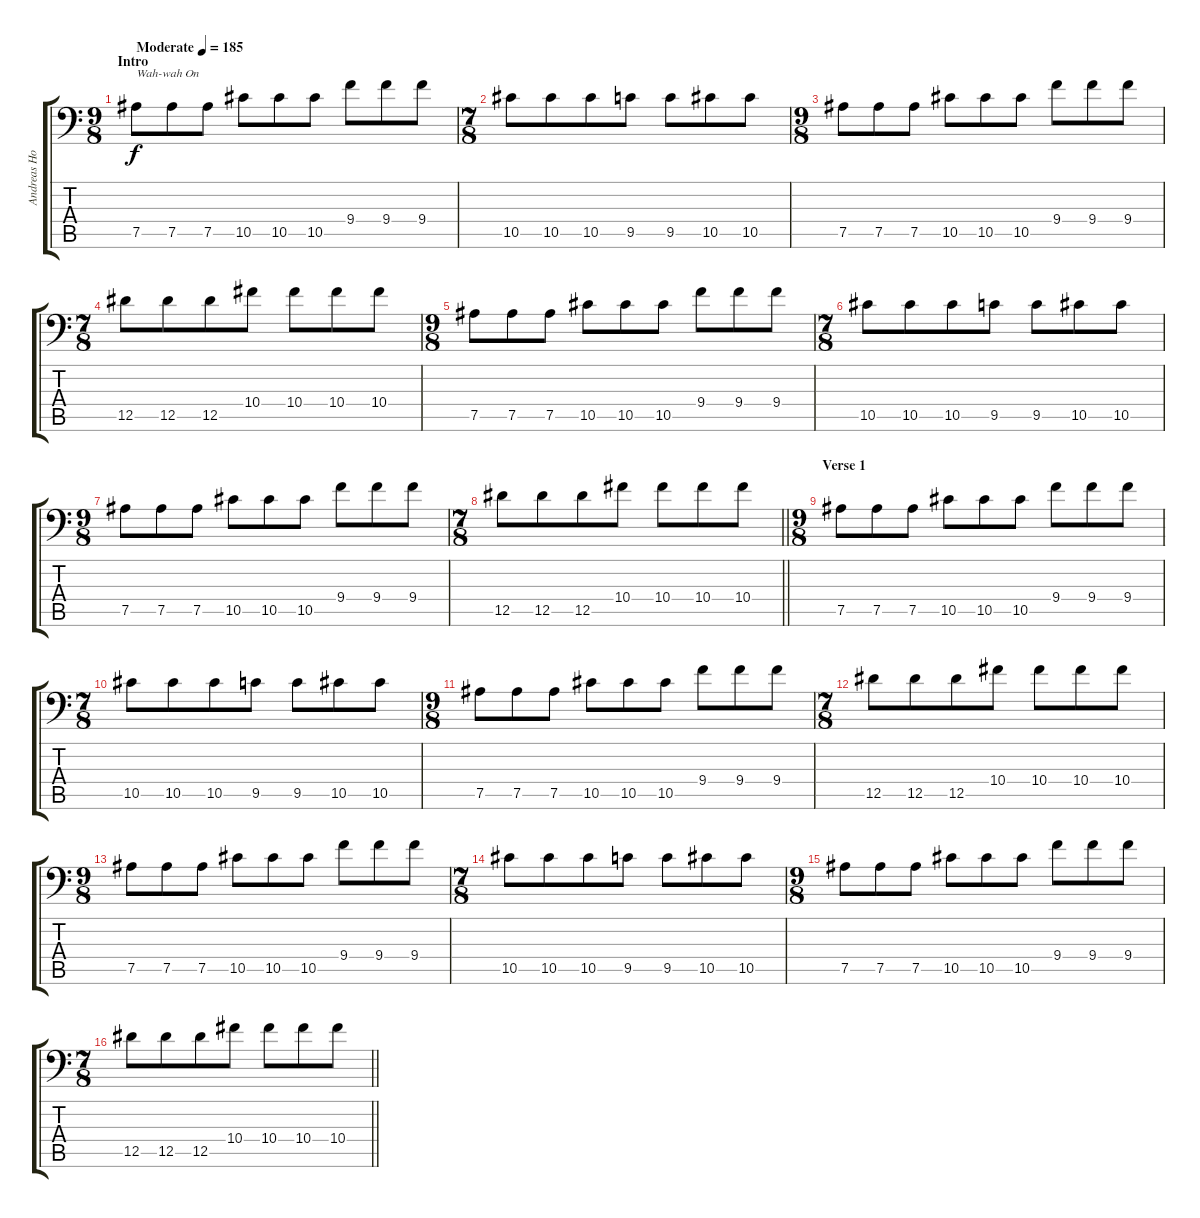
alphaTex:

\track ("Andreas Holma" "Andreas Ho") {instrument overdrivenguitar}
\staff {score tabs}
\tuning (Bb3 F3 Db3 Ab2 Eb2 Bb1) {hide}
\ts (9 8)
\section ("" "Intro")
\tempo (185 "Moderate")
\clef f4
\ks c
7.5.8{txt "Wah-wah On" dy f instrument overdrivenguitar} 7.5.8 7.5.8 10.5.8 10.5.8 10.5.8 9.4.8 9.4.8 9.4.8 |
\ts (7 8)
10.5.8 10.5.8 10.5.8 9.5.8 9.5.8 10.5.8 10.5.8 |
\ts (9 8)
7.5.8 7.5.8 7.5.8 10.5.8 10.5.8 10.5.8 9.4.8 9.4.8 9.4.8 |
\ts (7 8)
12.5.8 12.5.8 12.5.8 10.4.8 10.4.8 10.4.8 10.4.8 |
\ts (9 8)
7.5.8 7.5.8 7.5.8 10.5.8 10.5.8 10.5.8 9.4.8 9.4.8 9.4.8 |
\ts (7 8)
10.5.8 10.5.8 10.5.8 9.5.8 9.5.8 10.5.8 10.5.8 |
\ts (9 8)
7.5.8 7.5.8 7.5.8 10.5.8 10.5.8 10.5.8 9.4.8 9.4.8 9.4.8 |
\ts (7 8)
\barLineRight lightlight
12.5.8 12.5.8 12.5.8 10.4.8 10.4.8 10.4.8 10.4.8 |
\ts (9 8)
\section ("" "Verse 1")
7.5.8 7.5.8 7.5.8 10.5.8 10.5.8 10.5.8 9.4.8 9.4.8 9.4.8 |
\ts (7 8)
10.5.8 10.5.8 10.5.8 9.5.8 9.5.8 10.5.8 10.5.8 |
\ts (9 8)
7.5.8 7.5.8 7.5.8 10.5.8 10.5.8 10.5.8 9.4.8 9.4.8 9.4.8 |
\ts (7 8)
12.5.8 12.5.8 12.5.8 10.4.8 10.4.8 10.4.8 10.4.8 |
\ts (9 8)
7.5.8 7.5.8 7.5.8 10.5.8 10.5.8 10.5.8 9.4.8 9.4.8 9.4.8 |
\ts (7 8)
10.5.8 10.5.8 10.5.8 9.5.8 9.5.8 10.5.8 10.5.8 |
\ts (9 8)
7.5.8 7.5.8 7.5.8 10.5.8 10.5.8 10.5.8 9.4.8 9.4.8 9.4.8 |
\ts (7 8)
\barLineRight lightlight
12.5.8 12.5.8 12.5.8 10.4.8 10.4.8 10.4.8 10.4.8
